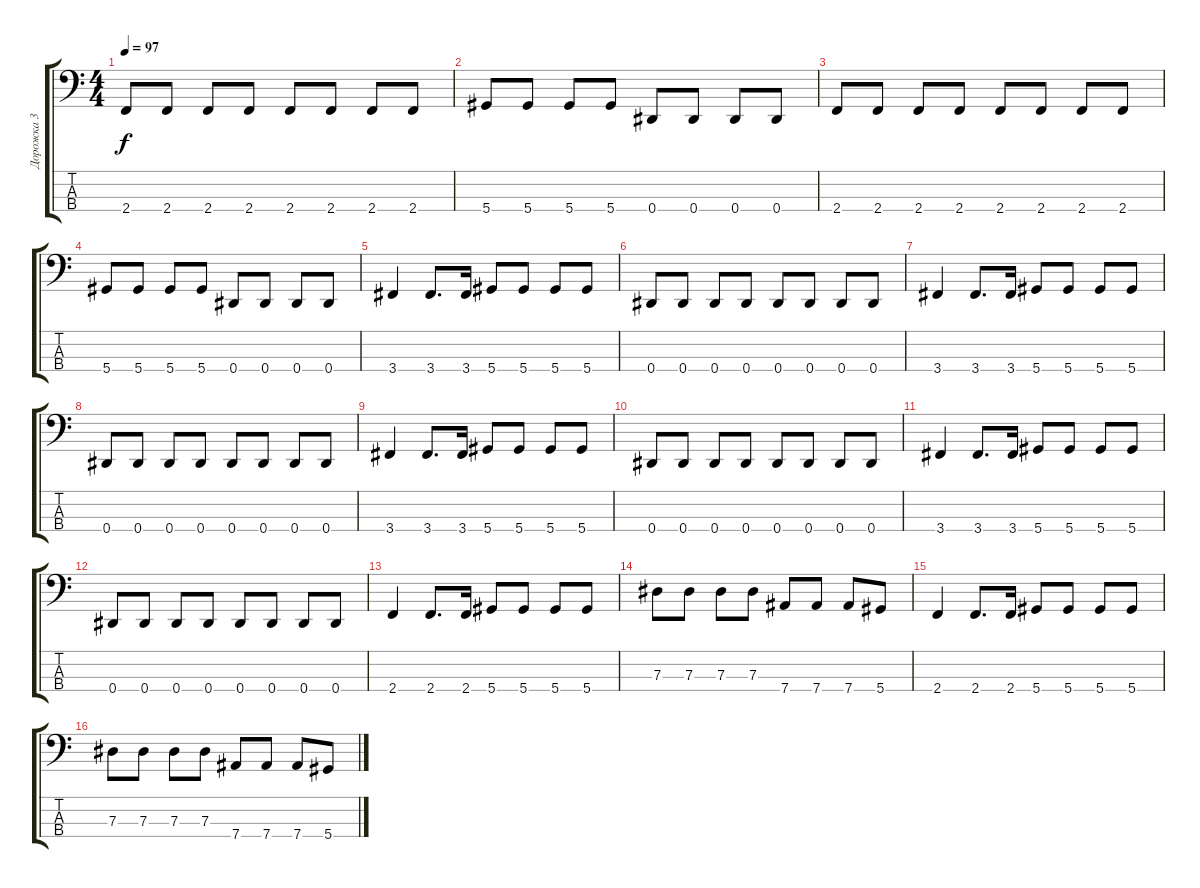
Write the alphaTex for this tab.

\track ("Дорожка 3" "Дорожка 3") {instrument electricbassfinger}
\staff {score tabs}
\tuning (Gb2 Db2 Ab1 Eb1) {hide}
\ts (4 4)
\tempo 97
\clef f4
\ks c
2.4.8{dy f} 2.4.8 2.4.8 2.4.8 2.4.8 2.4.8 2.4.8 2.4.8 |
5.4.8 5.4.8 5.4.8 5.4.8 0.4.8 0.4.8 0.4.8 0.4.8 |
2.4.8 2.4.8 2.4.8 2.4.8 2.4.8 2.4.8 2.4.8 2.4.8 |
5.4.8 5.4.8 5.4.8 5.4.8 0.4.8 0.4.8 0.4.8 0.4.8 |
3.4.4 3.4.8{d} 3.4.16 5.4.8 5.4.8 5.4.8 5.4.8 |
0.4.8 0.4.8 0.4.8 0.4.8 0.4.8 0.4.8 0.4.8 0.4.8 |
3.4.4 3.4.8{d} 3.4.16 5.4.8 5.4.8 5.4.8 5.4.8 |
0.4.8 0.4.8 0.4.8 0.4.8 0.4.8 0.4.8 0.4.8 0.4.8 |
3.4.4 3.4.8{d} 3.4.16 5.4.8 5.4.8 5.4.8 5.4.8 |
0.4.8 0.4.8 0.4.8 0.4.8 0.4.8 0.4.8 0.4.8 0.4.8 |
3.4.4 3.4.8{d} 3.4.16 5.4.8 5.4.8 5.4.8 5.4.8 |
0.4.8 0.4.8 0.4.8 0.4.8 0.4.8 0.4.8 0.4.8 0.4.8 |
2.4.4 2.4.8{d} 2.4.16 5.4.8 5.4.8 5.4.8 5.4.8 |
7.3.8 7.3.8 7.3.8 7.3.8 7.4.8 7.4.8 7.4.8 5.4.8 |
2.4.4 2.4.8{d} 2.4.16 5.4.8 5.4.8 5.4.8 5.4.8 |
7.3.8 7.3.8 7.3.8 7.3.8 7.4.8 7.4.8 7.4.8 5.4.8
